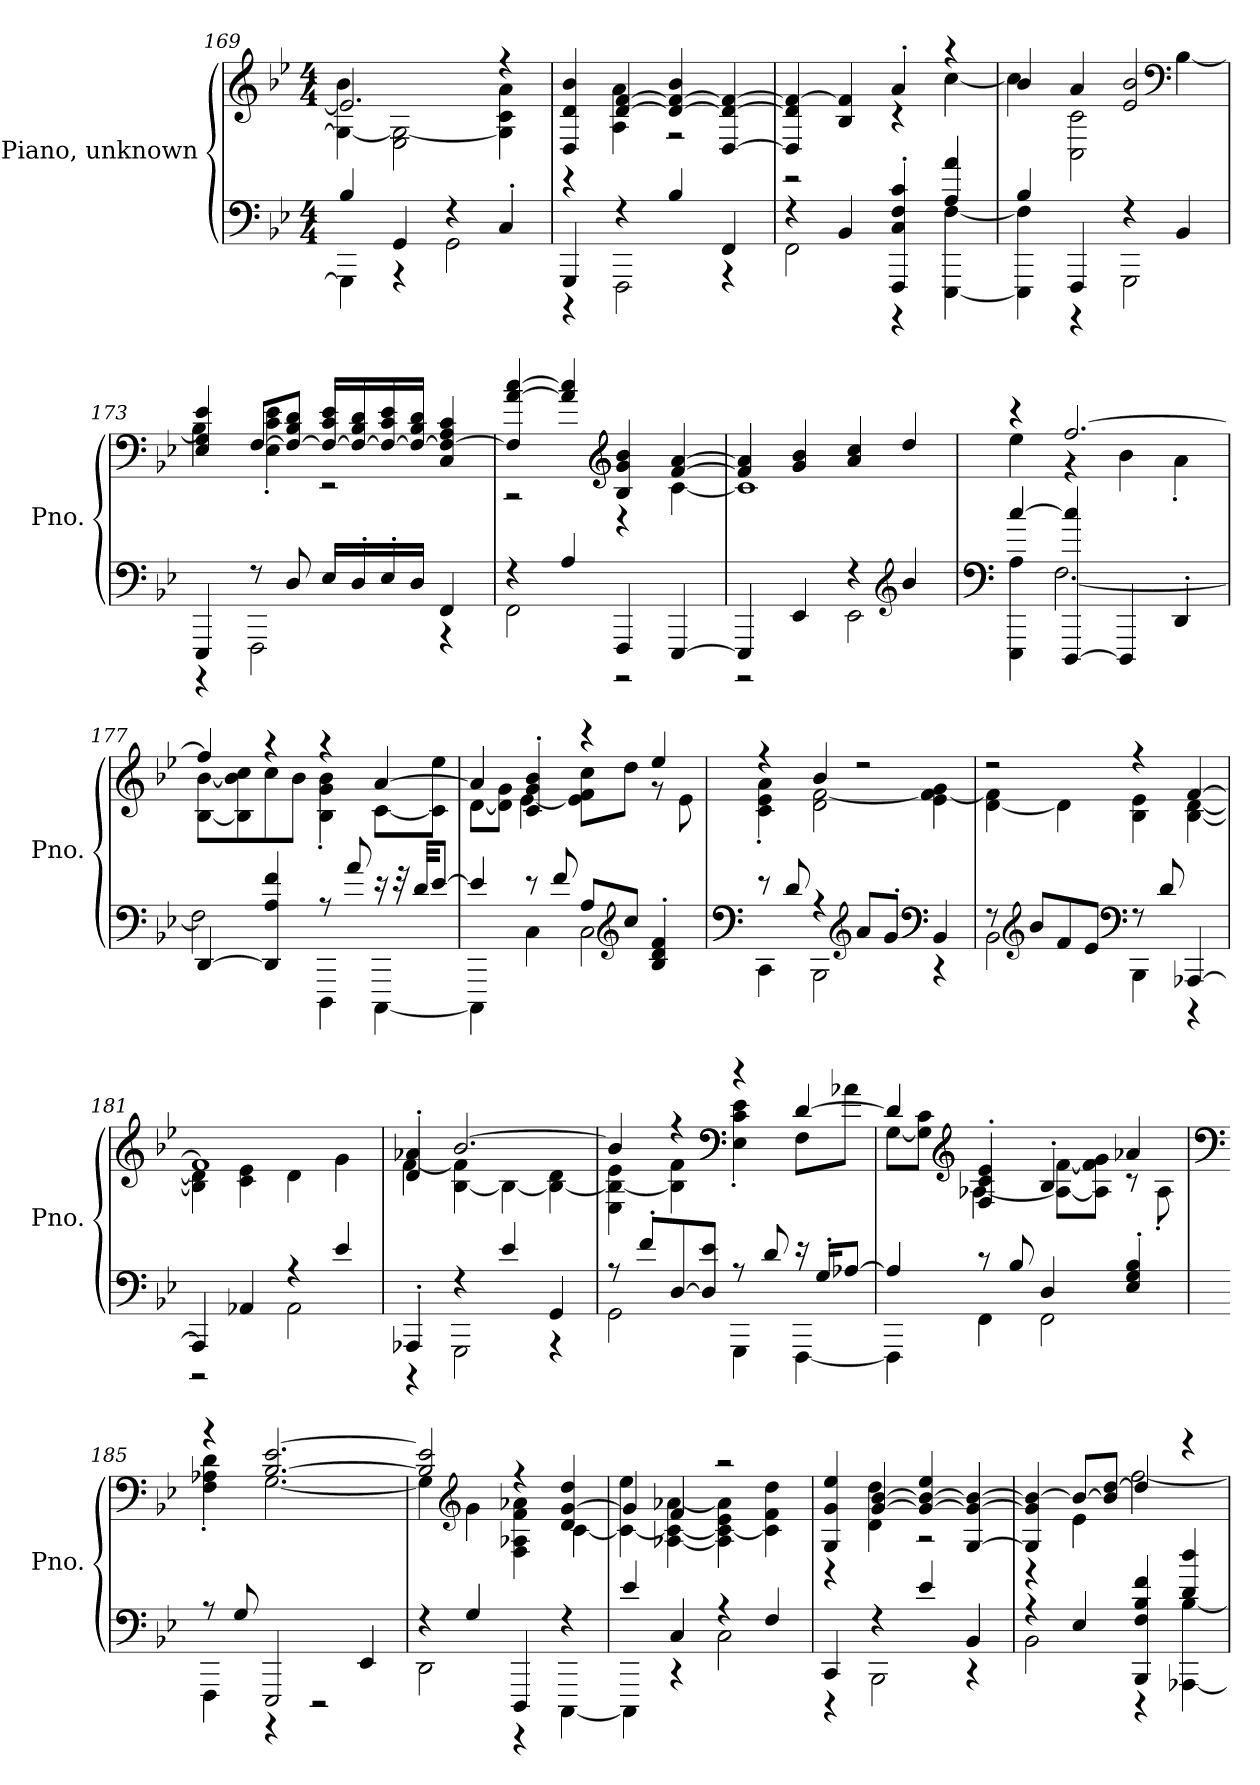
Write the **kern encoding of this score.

**kern	**kern
*part1	*part1
*staff2	*staff1
*I"Piano, unknown	*
*I'Pno.	*
*clefF4	*clefG2
*k[b-e-]	*k[b-e-]
*M4/4	*M4/4
=169	=169
*^	*^
4B-/	4GGG\]	2.e-/]	4G\_ 4b-\
4GG/	4r	.	2E-\ 2G\_
4r	2GG\	.	.
4C'/	.	4r	4G\] 4c\ 4a\
=170	=170	=170	=170
4GGG/	4r	4D/ 4d/ 4b-/	4r
4r	2FFF\	[4d/ [4f/	4A\ 4a\
4B-/	.	4d/_ 4f/_ 4b-/	2r
4FF/	4r	[4D/ 4d/_ 4f/_	.
!!LO:LB:g=z	!!
=171	=171	=171	=171
4r	2FF\	4D/] 4d/] 4f/_	2r
4BB-/	.	4B-/ 4f/]	.
4FFF/' 4C/' 4F/' 4c/'	4r	4a'/	4r
4A/ 4a/	[4EEE-\ [4F\	4r	[4cc\
=172	=172	=172	=172
4B-/	4EEE-\] 4F\]	4b-/	4cc\]
4FFF/	4r	4a/	2C\ 2c\
4r	2GGG\	2e-/ 2b-/	.
*	*	*clefF4	*
4BB-/	.	.	[4B-\
=173	=173	=173	=173
4EEE-/	4r	4E-/ 4G/ 4e-/	4B-\]
8r	2FFF\	[8F/L	4E-\' 4c\' 4e-\'
8D/	.	8F/_ 8B-/ 8d/J	.
16E-/LL	.	16F/_ 16c/ 16e-/LL	2r
16D'/	.	16F/_ 16B-/ 16d/	.
16E-'/	.	16F/_ 16c/ 16e-/	.
16D/JJ	.	16F/_ 16B-/ 16d/JJ	.
4FF/	4r	4C/ 4F/_ 4A/ 4c/	.
=174	=174	=174	=174
4r	2FF\	4F/] [4a/ [4cc/	2r
4A/	.	4a/] 4cc/]	.
*	*	*clefG2	*
4FFF/	2r	4B-/ 4g/ 4b-/	4r
[4EEE-/	.	[4f/ [4a/	[4c\
=175	=175	=175	=175
4EEE-/]	2r	4f/] 4a/]	1c]
4EE-/	.	4g/ 4b-/	.
4r	2EE-\	4a/ 4cc/	.
*clefG2	*	*	*
4b-/	.	4dd/	.
!!LO:PB:g=z	!!
=176	=176	=176	=176
*clefF4	*	*	*
[4cc/	4EEE-\ 4A\	4r	4ee-\
[4DDD/ 4cc/]	[2.F\	[2.ff/	4r
4DDD/]	.	.	4b-\
4DD'/	.	.	4a'\
=177	=177	=177	=177
[4DD/	2F\]	4ff/]	[8B-\ [8b-\L
.	.	.	8B-\] 8b-\] 8cc\
4DD/] 4A/ 4f/	.	4r	8cc\
.	.	.	8b-\J
8r	4DDD\	4r	4B-\' 4g\' 4b-\'
8a/	.	.	.
16r	[4CCC\	[4a/	[8c\L
32r	.	.	.
32d/KKL	.	.	.
[8e-/J	.	.	8c\] 8ee-\J
=178	=178	=178	=178
4e-/]	4CCC\]	4a/]	[8d\L
.	.	.	8d\] 8g\J
8r	4C\	4c/' 4g/' 4b-/'	[4e-\
8f/	.	.	.
8A/L	2C\	4r	8e-\] 8f\ 8cc\L
*clefG2	*	*	*
8cc/J	.	.	8dd\J
4B-/' 4d/' 4f/'	.	4ee-/	8r
.	.	.	8e-\
=179	=179	=179	=179
*clefF4	*	*	*
8r	4CC\	4r	4c\' 4e-\' 4a\'
8d/	.	.	.
4r	2BBB-\	4b-/	2d\ [2f\
*clefG2	*	*	*
8a/L	.	2r	.
8g'/J	.	.	.
*clefF4	*	*	*
4BB-/	4r	.	4e-\ 4f\_ 4g\
!!LO:LB:g=z	!!
=180	=180	=180	=180
8r	2BB-\	2r	[4d\ 4f\]
*clefG2	*	*	*
8b-/L	.	.	.
8f/	.	.	4d\]
8e-/J	.	.	.
*clefF4	*	*	*
8r	4BBB-\	4r	4B-\ 4e-\
8d/	.	.	.
[4AAA-X/	4r	[4f/	[4B-\ [4d\
=181	=181	=181	=181
4AAA-/]	2r	1f]	4B-\] 4d\]
4AA-X/	.	.	4c\ 4e-\
4r	2AA-\	.	4d\
4e-/	.	.	4g\
=182	=182	=182	=182
4AAA-X'/	4r	4d/' 4a-X/'	[4f\
4r	2GGG\	[2.b-/	[4B-\ 4f\]
4e-/	.	.	4B-\_
4GG/	4r	.	4B-\_ 4d\
=183	=183	=183	=183
8r	2GG\	4b-/]	4E-\ 4B-\_ 4e-\
8f'/L	.	.	.
[8D/	.	4r	4B-\] 4f\
8D/] 8e-/J	.	.	.
*	*	*clefF4	*
8r	4GGG\	4r	4E-\' 4c\' 4e-\'
8d/	.	.	.
16r	[4FFF\	[4d/	8F\L
16G'/KL	.	.	.
[8A-X/J	.	.	8a-X\J
!!LO:LB:g=z	!!
=184	=184	=184	=184
4A-/]	4FFF\]	4d/]	[8G\L
.	.	.	8G\] 8c\J
*	*	*clefG2	*
8r	4FF\	4F/' 4c/' 4e-/'	[4A-X\
8B-/	.	.	.
4D/	2FF\	4B-'/	8A-\_ [8f\L
.	.	.	8A-\] 8f\] 8g\J
4E-/' 4G/' 4B-/'	.	4a-X/	8r
.	.	.	8A-'\
=185	=185	=185	=185
*	*	*clefF4	*
8r	4FFF\	4r	4F\' 4A-X\' 4d\'
8G/	.	.	.
2EEE-/	4r	[2.B-/ [2.e-/	[2.G\
.	2r	.	.
4EE-/	.	.	.
=186	=186	=186	=186
4r	2DD\	2B-/] 2e-/]	4G\]
*	*	*clefG2	*
4G/	.	.	4g\
4DDD/	4r	4r	4F\ 4A-X\ 4f\ 4a-X\
4r	[4CCC\	4d/ [4g/ 4dd/	[4c\
=187	=187	=187	=187
4e-/	4CCC\]	4g/]	4c\_ 4ee-\
4C/	4r	4f/	[4A-X\ 4c\_ [4a-X\
4r	2C\	2r	4A-\] 4c\_ 4e-\ 4a-\]
4F/	.	.	4c\] 4f\ 4dd\
!!LO:LB:g=z	!!
=188	=188	=188	=188
4CC/	4r	4G/ 4g/ 4ee-/	4r
4r	2BBB-\	[4g/ [4b-/	4d\ 4dd\
4e-/	.	4g/_ 4b-/_ 4ee-/	2r
4BB-/	4r	[4G/ 4g/_ 4b-/_	.
=189	=189	=189	=189
4r	2BB-\	4G/] 4g/] 4b-/_	4r
4E-/	.	8b-/L_	4e-\
.	.	8b-/] [8dd/J	.
4BBB-/ 4F/ 4B-/ 4f/	4r	4dd/]	[2ff\
4d/ 4dd/	[4AAA-X\ [4B-\	4r	.
*v	*v	*	*
*	*v	*v
=	=
*-	*-
